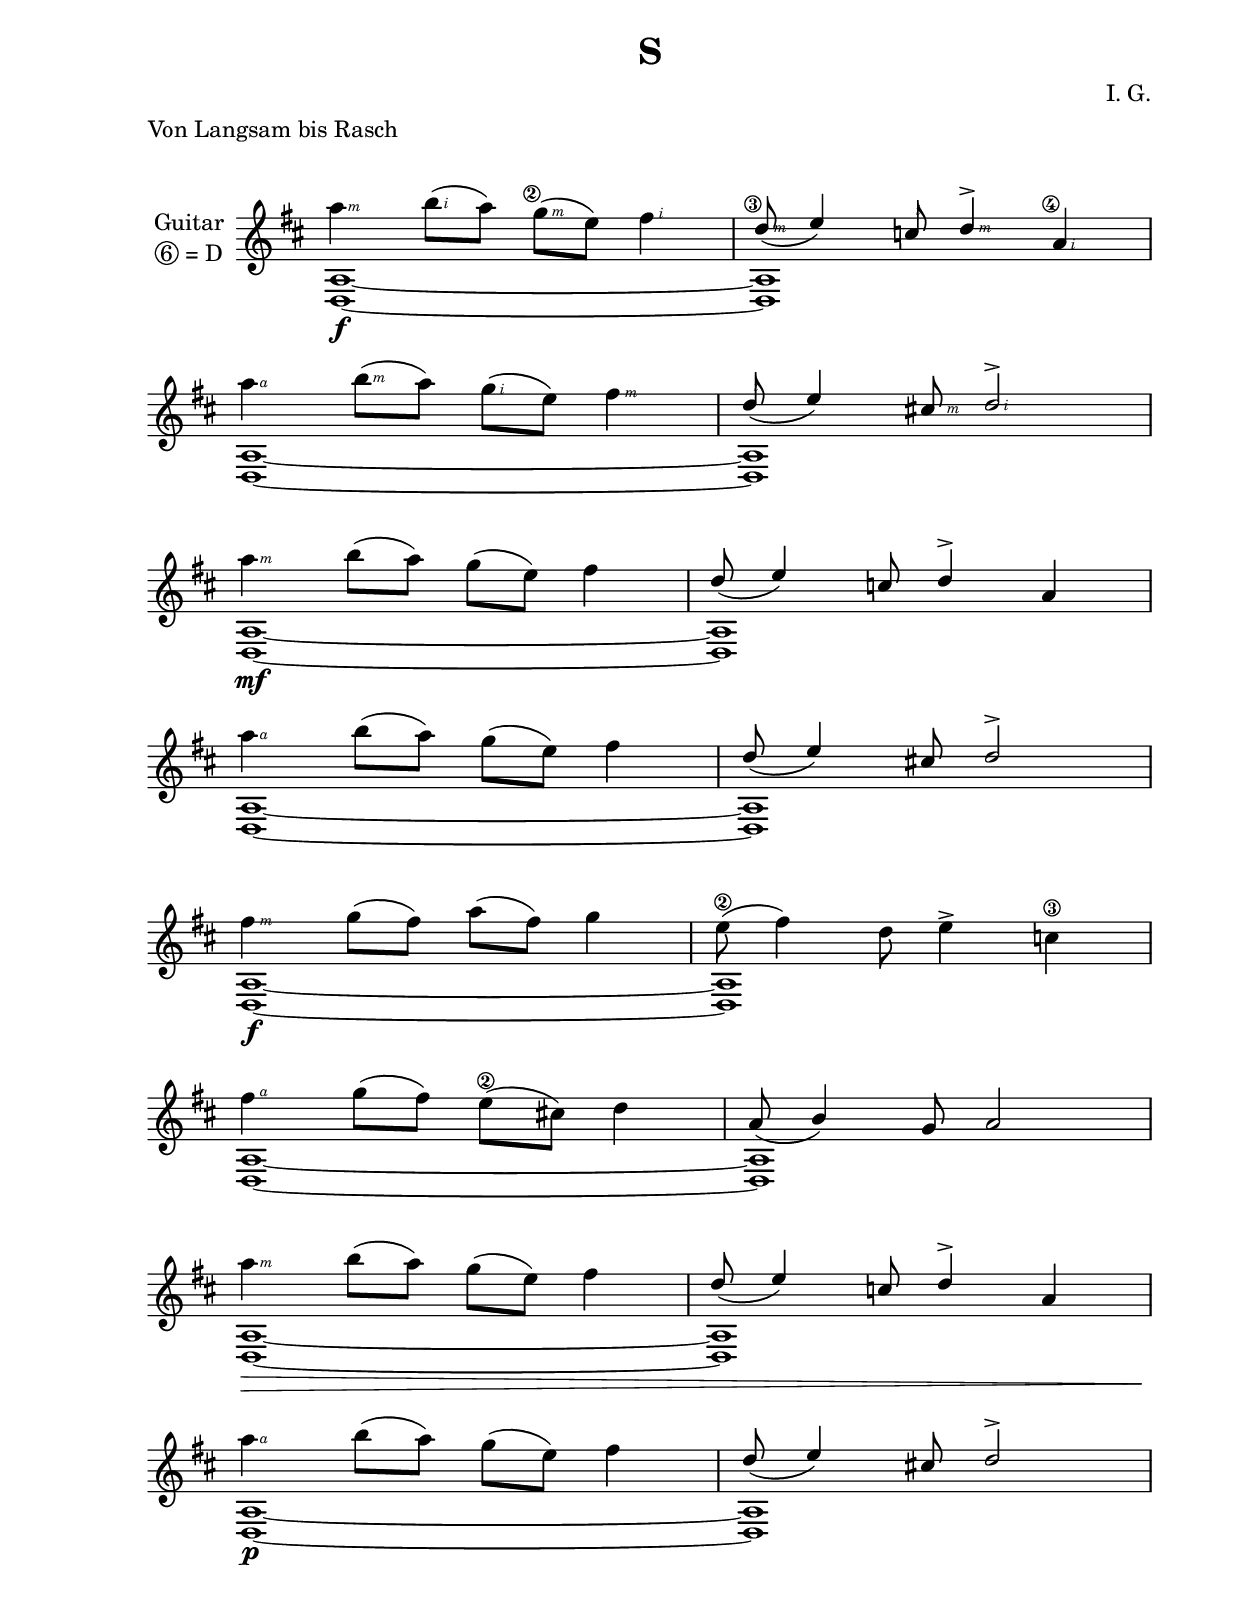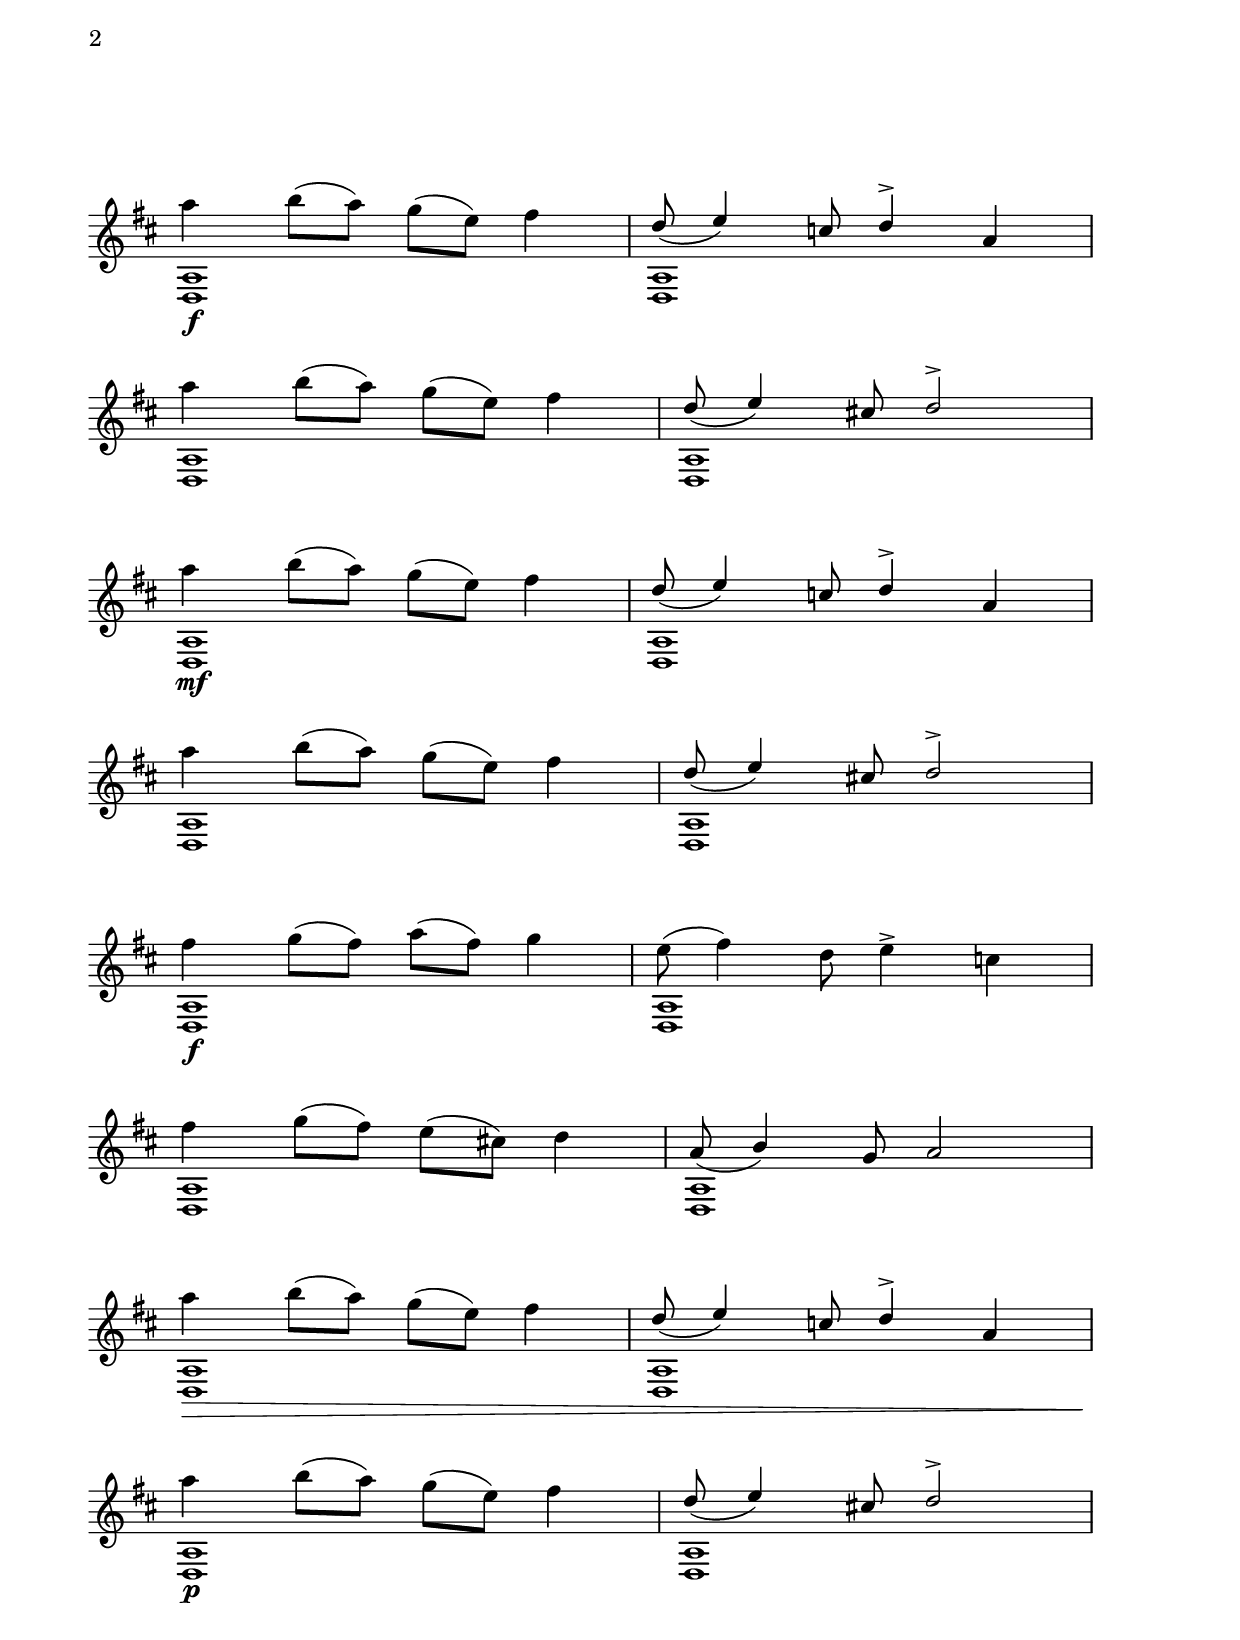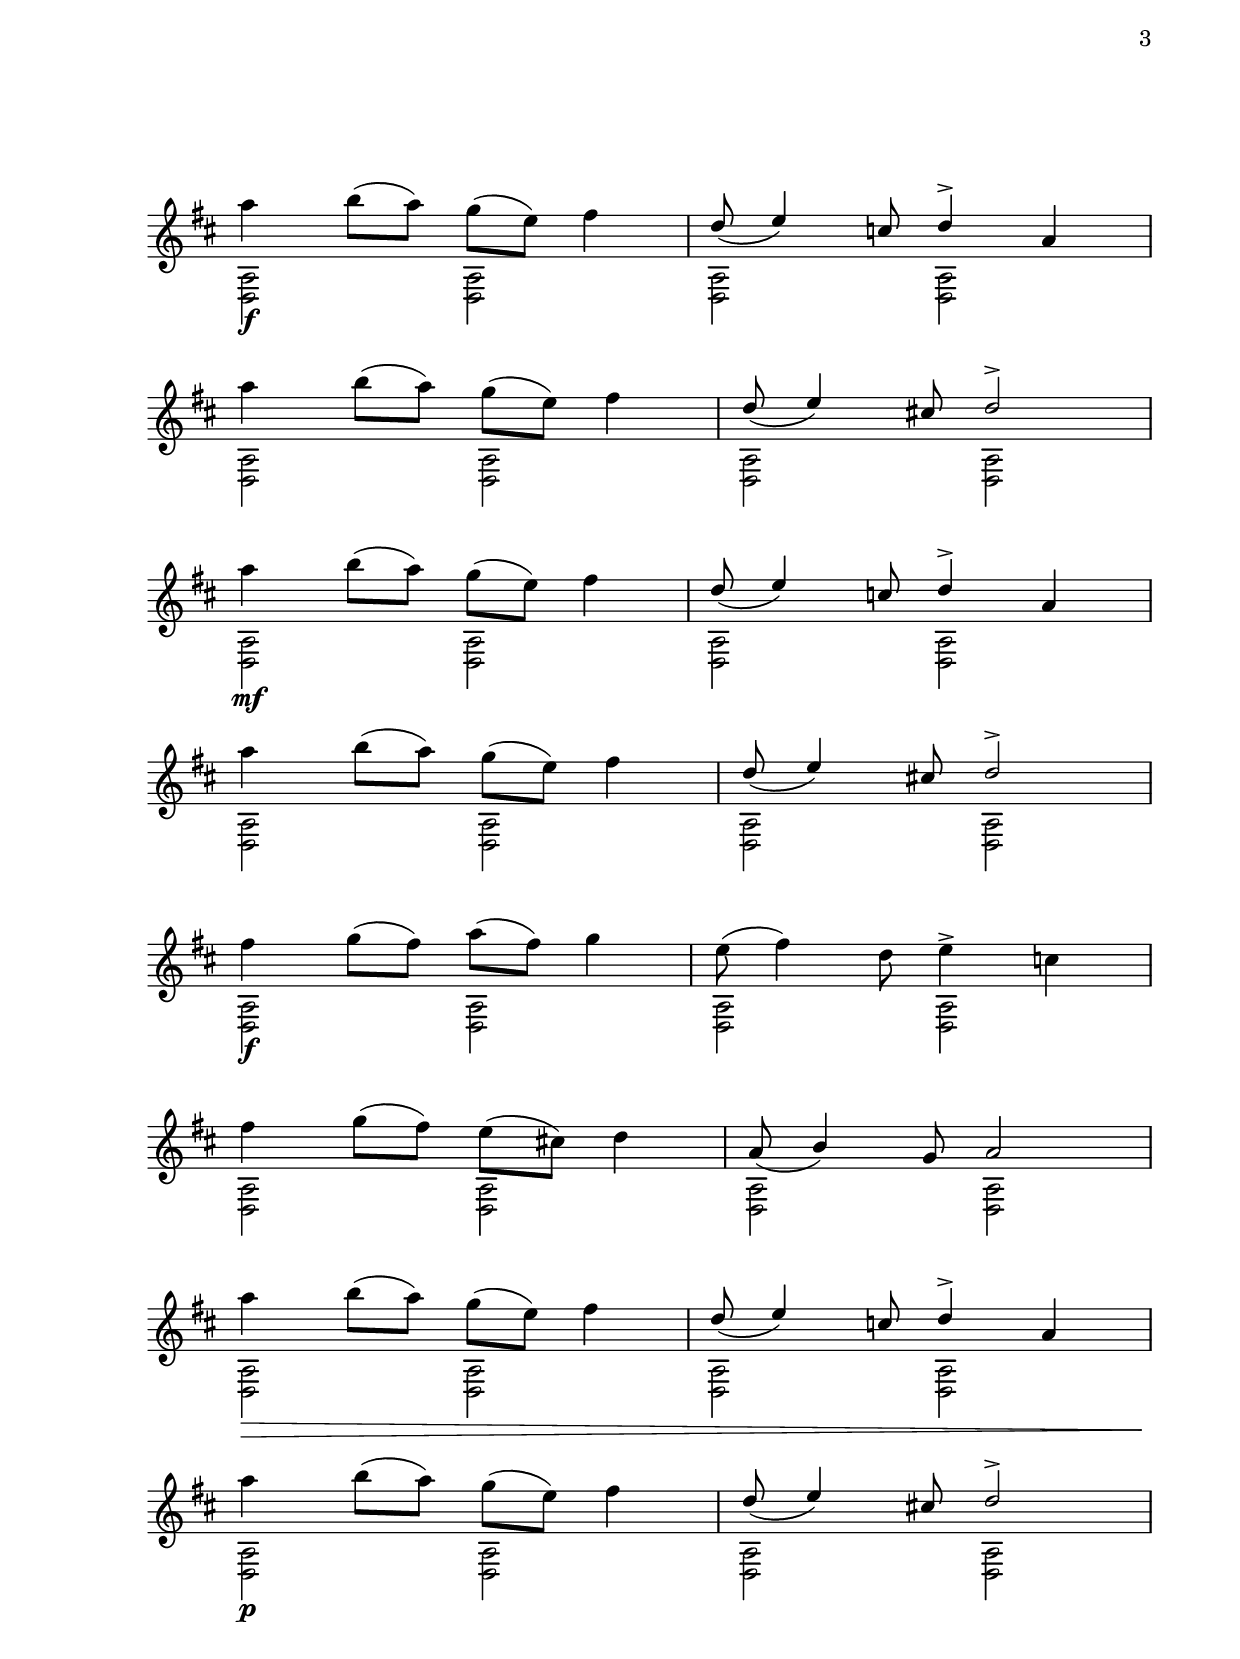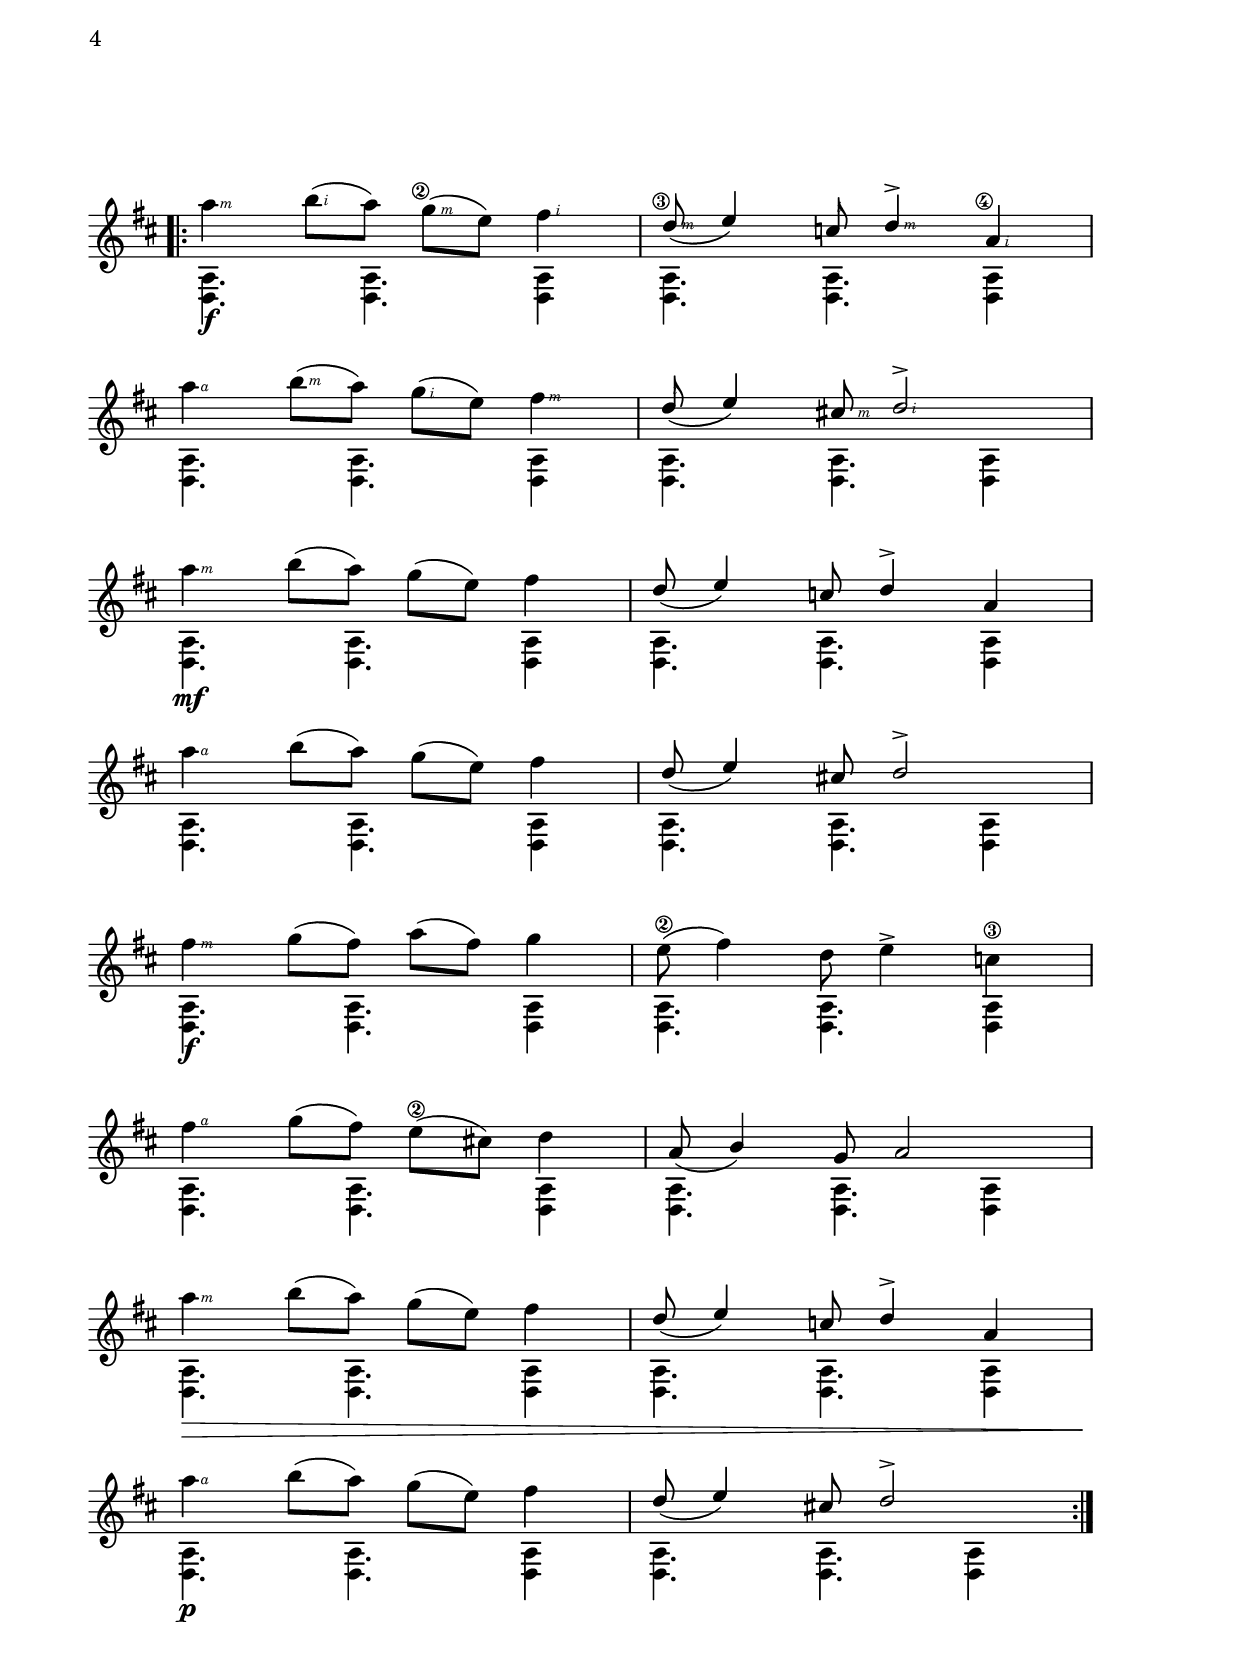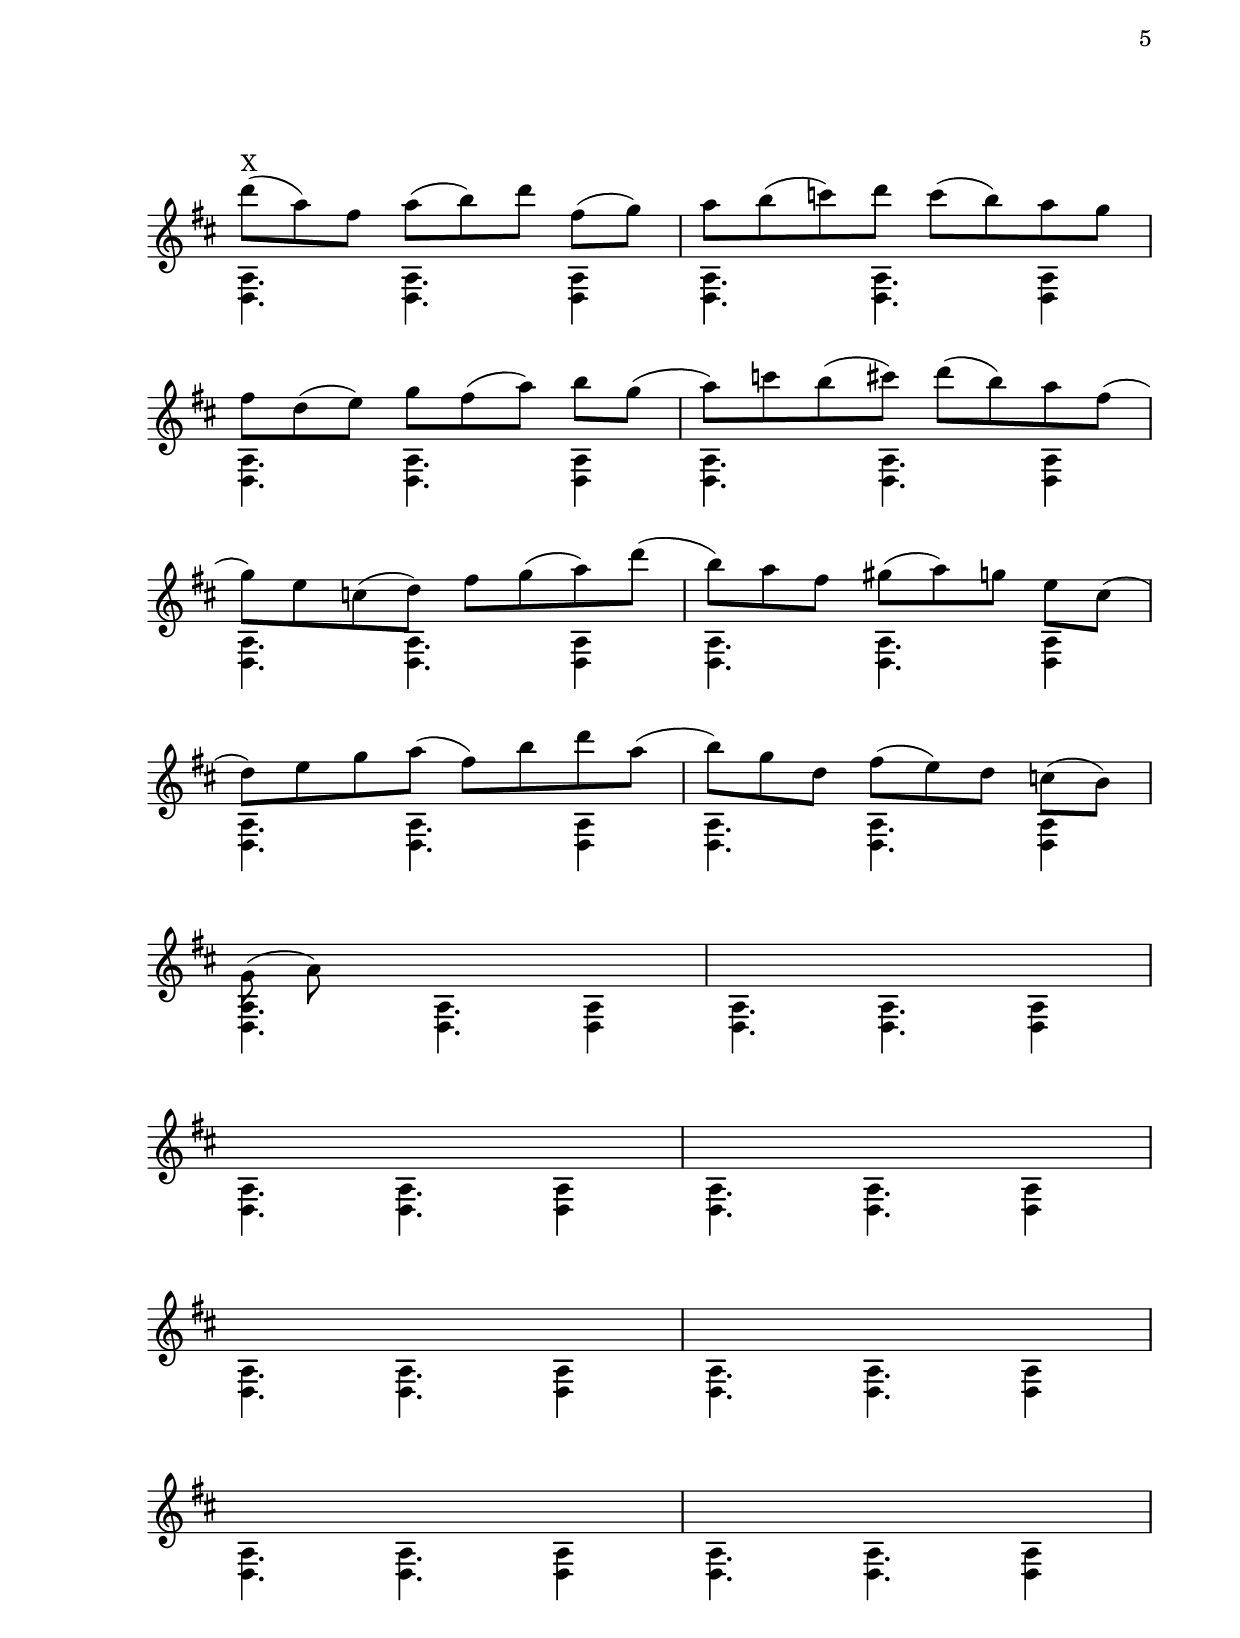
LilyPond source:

\version "2.18.0"

\language "deutsch"

\header {
  title = "S"
  meter = "Von Langsam bis Rasch"
  composer = "I. G."
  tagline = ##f
}

\paper {
  #(set-paper-size "a4")
  top-system-spacing #'basic-distance = #25
  top-markup-spacing #'basic-distance = #8
  markup-system-spacing #'basic-distance = #26
  system-system-spacing #'basic-distance = #20
  last-bottom-spacing #'basic-distance = #25
  two-sided = ##t
  inner-margin = 25
  outer-margin = 15
}

\layout {
  \context {
    \Score
    \remove "Bar_number_engraver"
  }
}
#(define RH rightHandFinger)
tema = \relative d'' {
  \stemDown
  a'4 h8( a) g( e) fis4 |
  \stemUp
  d8_( e4) c8 d4-> a |\break
  \stemDown
  a'4 h8( a) g( e) fis4 |
  \stemUp
  d8_( e4) cis!8 d2-> |\break
  \stemDown
  a'4 h8( a) g( e) fis4 |
  \stemUp
  d8_( e4) c8 d4-> a |\break
  \stemDown
  a'4 h8( a) g( e) fis4 |
  \stemUp
  d8_( e4) cis!8 d2-> |\break
  \stemDown
  fis4 g8( fis) a( fis) g4 | e8( fis4) d8 e4-> c4 |\break
  fis4 g8( fis) e( cis!) d4 |
  \stemUp
  a8_( h4) g8 a2 |\break
  \stemDown
  a'4 h8( a) g( e) fis4 |
  \stemUp
  d8_( e4) c8 d4-> a |\break
  \stemDown
  a'4 h8( a) g( e) fis4 |
  \stemUp
  d8_( e4) cis!8 d2-> |\break
}
temaSym = \relative d'' {
  \stemDown
  a'4\RH #3 h8\RH #2( a)
  \once \override StringNumber #'self-alignment-X = #RIGHT
  g\RH #3 \2( e)
  \override StrokeFinger #'extra-offset = #'(0 . 0.5)
  fis4\RH #2 |
  \stemUp
  \once \override StringNumber #'self-alignment-X = #RIGHT
  \override StrokeFinger #'extra-offset = #'(-0.7 . 0)
  d8\RH #3 \3_( e4)
  \override StrokeFinger #'extra-offset = #'(-1.5 . 2.3)
  c8\RH #2
  \override StrokeFinger #'extra-offset = #'()
  d4\RH #3 ->
  \once \override StringNumber #'self-alignment-X = #RIGHT
  a\RH #2 \4 |\break
  \stemDown
  a'4\RH #4 h8\RH #3( a) g\RH #2( e) fis4\RH #3 |
  \stemUp
  \override StrokeFinger #'extra-offset = #'(-1.5 . 1.8)
  d8\RH #2 _( e4)
  \override StrokeFinger #'extra-offset = #'()
  cis!8\RH #3 d2\RH #2 -> |\break
  \stemDown
  a'4\RH #3 h8( a) g( e) fis4 |
  \stemUp
  d8_( e4) c8 d4-> a |\break
  \stemDown
  a'4\RH #4 h8( a) g( e) fis4 |
  \stemUp
  d8_( e4) cis!8 d2-> |\break
  \stemDown
  fis4\RH #3 g8( fis) a( fis) g4 | e8\2( fis4) d8 e4-> c\3 |\break
  \override StrokeFinger #'extra-offset = #'(0 . 0.5)
  fis\RH #4 g8( fis) e\2( cis!) d4 |
  \override StrokeFinger #'extra-offset = #'()
  \stemUp
  a8_( h4) g8 a2 |\break
  \stemDown
  a'4\RH #3 h8( a) g( e) fis4 |
  \stemUp
  d8_( e4) c8 d4-> a |\break
  \stemDown
  a'4\RH #4 h8( a) g( e) fis4 |
  \stemUp
  d8_( e4) cis!8 d2-> |\break
}
dynamic = {
  s1\f|s|s|s|s\mf|s|s|s|
  s1\f|s|s|s|s\>|s|s\!\p|s|
}
\score {
  \new Staff \with {
    instrumentName = \markup {
      \center-column {
        "Guitar"
        \line { \circle 6"= D" }
      }
    }
  }
  {
    \clef treble
    \key d \major
    \time 4/4
    \override Staff.TimeSignature #'stencil = ##f
    <<
      \override NoteColumn.ignore-collision = ##t
      {
        \temaSym
%%%%%%%%%%%%%%%%%%%%%%%%%%%%%%%%%%%%%%%%%%%%%%%%%%%%%%%%
        \tema
        \tema
        \temaSym
%%%%%%%%%%%%%%%%%%%%%%% VAR %%%%%%%%%%%%%%%%%%%%%%%%%%%%
        \relative d'' {
          \stemDown
          d'8(^"X" a) fis a[( h) d] fis,( g)
          a h( c) d c( h) a g
          fis d( e) g[ fis( a)] h g(
          a) c h( cis) d( h) a fis(
          g) e c( d) fis g( a) d(
          h) a fis gis([ a) g] e cis(
          d) e g a( fis) h d a(
          h) g d fis([ e) d] c( h)
          g( a)
        }
      }
      \\
      {
        \repeat unfold 8 {<d a>1~|<d a>}
%%%%%%%%%%%%%%%%%%%%%%%%%%%%%%%%%%%%%%%%%%%%%%%%%%%%%%%%
        \repeat unfold 16 {<d a>1}
        \repeat unfold 16 {<d a>2 <d a>2} \bar ".|:"
        \repeat unfold 16 {<d a>4. <d a> <d a>4} \bar ":|."
        \repeat unfold 16 {<d a>4. <d a> <d a>4}
        %{
        \repeat unfold 16 {<d a>4. <d a> <d a>4}
        \repeat unfold 16 {<d a>4. <d a> <d a>4}
        \repeat unfold 16 {<d a>4. <d a> <d a>4}
        %}
      }
      \\
      {
        \dynamic
%%%%%%%%%%%%%%%%%%%%%%%%%%%%%%%%%%%%%%%%%%%%%%%%%%%%%%%%
        \dynamic
        \dynamic
        \dynamic
%%%%%%%%%%%%%%%%%%%%%%%%%%%%
        \repeat unfold 8 {s1 s\break} % 8 <- 16
        %\repeat unfold 16 {s1 s\break}
      }
    >>
  }
}